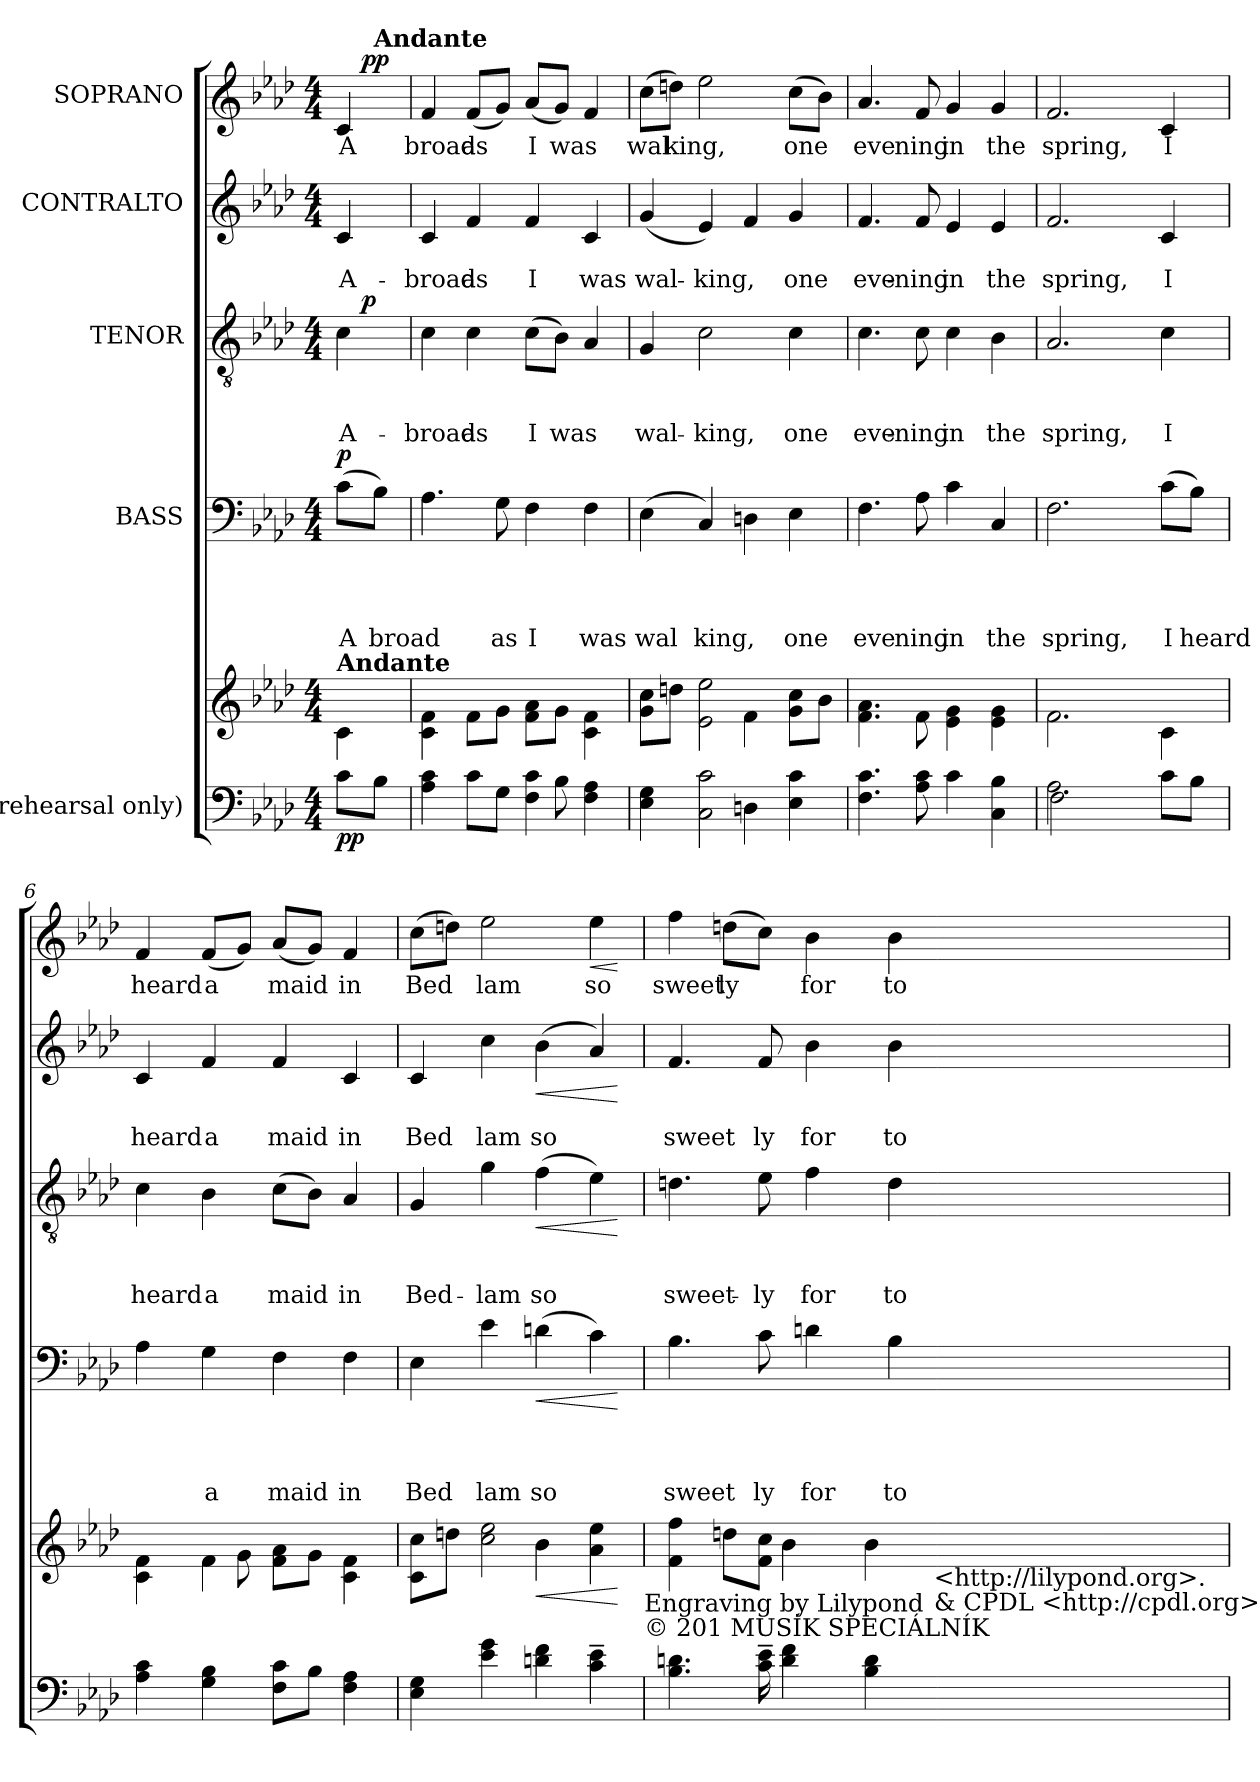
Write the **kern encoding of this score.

**kern	**kern	**dynam	**kern	**text	**text	**text	**text	**dynam	**kern	**text	**text	**text	**dynam	**kern	**text	**text	**dynam	**kern	**text	**dynam
*part5	*part5	*part5	*part4	*part4	*part4	*part4	*part4	*part4	*part3	*part3	*part3	*part3	*part3	*part2	*part2	*part2	*part2	*part1	*part1	*part1
*staff6	*staff5	*staff5/6	*staff4	*staff4	*staff4	*staff4	*staff4	*staff4	*staff3	*staff3	*staff3	*staff3	*staff3	*staff2	*staff2	*staff2	*staff2	*staff1	*staff1	*staff1
*I"(rehearsal only)	*	*	*I"BASS	*	*	*	*	*	*I"TENOR	*	*	*	*	*I"CONTRALTO	*	*	*	*I"SOPRANO	*	*
!!LO:PB:g=z
*clefF4	*clefG2	*	*clefF4	*	*	*	*	*	*clefGv2	*	*	*	*	*clefG2	*	*	*	*clefG2	*	*
*k[b-e-a-d-]	*k[b-e-a-d-]	*	*k[b-e-a-d-]	*	*	*	*	*	*k[b-e-a-d-]	*	*	*	*	*k[b-e-a-d-]	*	*	*	*k[b-e-a-d-]	*	*
*A-:	*A-:	*	*A-:	*	*	*	*	*	*A-:	*	*	*	*	*A-:	*	*	*	*A-:	*	*
*M4/4	*M4/4	*	*M4/4	*	*	*	*	*	*M4/4	*	*	*	*	*M4/4	*	*	*	*M4/4	*	*
=1	=1	=1	=1	=1	=1	=1	=1	=1	=1	=1	=1	=1	=1	=1	=1	=1	=1	=1	=1	=1
!	!LO:TX:a:B:t=Andante	!	!	!	!	!	!	!	!	!	!	!	!	!	!	!	!	!	!	!
!	!	!LO:DY:b=2	!	!	!	!	!LO:LY:b	!	!	!	!	!LO:LY:b	!	!	!	!LO:LY:b	!	!	!LO:LY:b	!
!	!	!LO:DY:n=1:b	!	!	!	!	!	!LO:DY:a	!	!	!	!	!	!	!	!	!	!	!	!
*	*	*	*	*	*	*	*	*	*^	*	*	*	*	*	*	*	*	*^	*	*
*	*	*	*	*	*	*	*	*	*	*	*	*	*	*	*	*	*	*	*	*^	*	*
8c\L	4c\	p p	(>8c\L	.	.	.	A	p	4c\	16.ryy	.	.	A-	.	4c/	.	A-	.	4c/	16.ryy	8ryy	A	.
!	!	!	!	!	!	!	!	!	!	!	!	!	!	!LO:DY:a	!	!	!	!	!	!	!	!	!LO:DY:a
!	!	!	!	!	!	!	!	!	!	!	!	!	!	!	!	!	!	!	!	!	!	!	!LO:DY:n=1:b
.	.	.	.	.	.	.	.	.	.	8ryy	.	.	.	p	.	.	.	.	.	8ryy	.	.	p p
!	!	!	!	!	!	!	!	!	!	!	!	!	!	!	!	!	!	!	!	!	!LO:TX:a:B:t=Andante	!	!
!	!	!	!	!	!	!	!LO:LY:b	!	!	!	!	!	!	!	!	!	!	!	!	!	!	!	!
8B-\J	.	.	8B-\J)	.	.	.	broad	.	.	.	.	.	.	.	.	.	.	.	.	.	8ryy	.	.
.	.	.	.	.	.	.	.	.	.	32ryy	.	.	.	.	.	.	.	.	.	32ryy	.	.	.
=2!	=2!	=2!	=2!	=2!	=2!	=2!	=2!	=2!	=2!	=2!	=2!	=2!	=2!	=2!	=2!	=2!	=2!	=2!	=2!	=2!	=2!	=2!	=2!
*^	*	*	*	*	*	*	*	*	*	*	*	*	*	*	*	*	*	*	*	*	*	*	*
!	!	!	!	!	!	!	!	!	!	!	!	!	!	!LO:LY:b	!	!	!	!LO:LY:b	!	!	!	!	!LO:LY:b	!
*	*	*	*	*	*	*	*	*	*	*v	*v	*	*	*	*	*	*	*	*	*v	*v	*v	*	*
4A-\ 4c\	2ryy	4c\ 4f\	.	4.A-\	.	.	.	.	.	4c\	.	.	-broad	.	4c/	.	-broad	.	4f/	broad	.
!	!	!	!	!	!	!	!	!	!	!	!	!	!LO:LY:b	!	!	!	!LO:LY:b	!	!	!LO:LY:b	!
8c\L	.	8f\L	.	.	.	.	.	.	.	4c\	.	.	as	.	4f/	.	as	.	(<8f/L	as	.
!	!	!	!	!	!	!	!	!LO:LY:b	!	!	!	!	!	!	!	!	!	!	!	!	!
8G\J	.	8g\J	.	8G\	.	.	.	as	.	.	.	.	.	.	.	.	.	.	8g/J)	.	.
!	!	!	!	!	!	!	!	!LO:LY:b	!	!	!	!	!LO:LY:b:rj	!	!	!	!LO:LY:b	!	!	!LO:LY:b:rj	!
4F\ 4c\	8ryy	8f\ 8a-\L	.	4F\	.	.	.	I	.	(>8c\L	.	.	I	.	4f/	.	I	.	(<8a-/L	I	.
!	!	!	!	!	!	!	!	!	!	!	!	!	!LO:LY:b	!	!	!	!	!	!	!LO:LY:b	!
.	8B-\	8g\J	.	.	.	.	.	.	.	8B-\J)	.	.	was	.	.	.	.	.	8g/J)	was	.
!	!	!	!	!	!	!	!	!LO:LY:b	!	!	!	!	!	!	!	!	!LO:LY:b	!	!	!	!
4ryy	4F\ 4A-\	4c\ 4f\	.	4F\	.	.	.	was	.	4A-/	.	.	.	.	4c/	.	was	.	4f/	.	.
=3!	=3!	=3!	=3!	=3!	=3!	=3!	=3!	=3!	=3!	=3!	=3!	=3!	=3!	=3!	=3!	=3!	=3!	=3!	=3!	=3!	=3!
*	*	*^	*	*	*	*	*	*	*	*	*	*	*	*	*	*	*	*	*	*	*
!	!	!	!	!	!	!	!	!	!LO:LY:b	!	!	!	!	!LO:LY:b	!	!	!	!LO:LY:b	!	!	!LO:LY:b	!
4E-\ 4G\	2ryy	8g\ 8cc\L	2ryy	.	(>4E-\	.	.	.	wal	.	4G/	.	.	wal-	.	(<4g/	.	wal-	.	(>8cc\L	wal	.
!	!	!	!	!	!	!	!	!	!	!	!	!	!	!	!	!	!	!	!	!	!LO:LY:b	!
.	.	8ddn\J	.	.	.	.	.	.	.	.	.	.	.	.	.	.	.	.	.	8ddn\J)	king,	.
!	!	!	!	!	!	!	!	!	!LO:LY:b	!	!	!	!	!LO:LY:b	!	!	!	!LO:LY:b	!	!	!	!
2C\ 2c\	.	2e-\ 2ee-\	.	.	4C/)	.	.	.	king,	.	2c\	.	.	-king,	.	4e-/)	.	-king,	.	2ee-\	.	.
.	4Dn\	.	4f\	.	4Dn\	.	.	.	.	.	.	.	.	.	.	4f/	.	.	.	.	.	.
!	!	!	!	!	!	!	!	!	!LO:LY:b	!	!	!	!	!LO:LY:b	!	!	!	!LO:LY:b	!	!	!LO:LY:b	!
4ryy	4E-\ 4c\	4ryy	8g\ 8cc\L	.	4E-\	.	.	.	one	.	4c\	.	.	one	.	4g/	.	one	.	(>8cc\L	one	.
.	.	.	8b-\J	.	.	.	.	.	.	.	.	.	.	.	.	.	.	.	.	8b-\J)	.	.
*v	*v	*	*	*	*	*	*	*	*	*	*	*	*	*	*	*	*	*	*	*	*	*
=4!	=4!	=4!	=4!	=4!	=4!	=4!	=4!	=4!	=4!	=4!	=4!	=4!	=4!	=4!	=4!	=4!	=4!	=4!	=4!	=4!	=4!
!	!	!	!	!	!	!	!	!LO:LY:b	!	!	!	!	!LO:LY:b	!	!	!	!LO:LY:b	!	!	!LO:LY:b	!
*	*v	*v	*	*	*	*	*	*	*	*	*	*	*	*	*	*	*	*	*	*	*
4.F\ 4.c\	4.f\ 4.a-\	.	4.F\	.	.	.	eve	.	4.c\	.	.	eve-	.	4.f/	.	eve-	.	4.a-/	eve	.
!	!	!	!	!	!	!	!LO:LY:b	!	!	!	!	!LO:LY:b	!	!	!	!LO:LY:b	!	!	!LO:LY:b	!
8A-\ 8c\	8f\	.	8A-\	.	.	.	ning	.	8c\	.	.	-ning	.	8f/	.	-ning	.	8f/	ning	.
!	!	!	!	!	!	!	!LO:LY:b	!	!	!	!	!LO:LY:b	!	!	!	!LO:LY:b	!	!	!LO:LY:b	!
4c\	4e-\ 4g\	.	4c\	.	.	.	in	.	4c\	.	.	in	.	4e-/	.	in	.	4g/	in	.
!	!	!	!	!	!	!	!LO:LY:b	!	!	!	!	!LO:LY:b	!	!	!	!LO:LY:b	!	!	!LO:LY:b	!
4C\ 4B-\	4e-\ 4g\	.	4C/	.	.	.	the	.	4B-\	.	.	the	.	4e-/	.	the	.	4g/	the	.
=5!	=5!	=5!	=5!	=5!	=5!	=5!	=5!	=5!	=5!	=5!	=5!	=5!	=5!	=5!	=5!	=5!	=5!	=5!	=5!	=5!
*^	*	*	*	*	*	*	*	*	*	*	*	*	*	*	*	*	*	*	*	*
!	!	!	!	!	!	!	!	!LO:LY:b	!	!	!	!	!LO:LY:b	!	!	!	!LO:LY:b	!	!	!LO:LY:b	!
2.A-\	2F\	2.f\	.	2.F\	.	.	.	spring,	.	2.A-/	.	.	spring,	.	2.f/	.	spring,	.	2.f/	spring,	.
.	2ryy	.	.	.	.	.	.	.	.	.	.	.	.	.	.	.	.	.	.	.	.
!	!	!	!	!	!	!	!	!LO:LY:b:rj	!	!	!	!	!LO:LY:b	!	!	!	!LO:LY:b	!	!	!LO:LY:b	!
8c\L	.	4c\	.	(>8c\L	.	.	.	I	.	4c\	.	.	I	.	4c/	.	I	.	4c/	I	.
!	!	!	!	!	!	!	!	!LO:LY:b	!	!	!	!	!	!	!	!	!	!	!	!	!
8B-\J	.	.	.	8B-\J)	.	.	.	heard	.	.	.	.	.	.	.	.	.	.	.	.	.
*v	*v	*	*	*	*	*	*	*	*	*	*	*	*	*	*	*	*	*	*	*	*
=6!	=6!	=6!	=6!	=6!	=6!	=6!	=6!	=6!	=6!	=6!	=6!	=6!	=6!	=6!	=6!	=6!	=6!	=6!	=6!	=6!
*	*^	*	*	*	*	*	*	*	*	*	*	*	*	*	*	*	*	*	*	*
!	!	!	!	!	!	!	!	!	!	!	!	!	!LO:LY:b	!	!	!	!LO:LY:b	!	!	!LO:LY:b	!
4A-\ 4c\	4c\ 4f\	4.ryy	.	4A-\	.	.	.	.	.	4c\	.	.	heard	.	4c/	.	heard	.	4f/	heard	.
!	!	!	!	!	!	!	!	!LO:LY:b	!	!	!	!	!LO:LY:b	!	!	!	!LO:LY:b	!	!	!LO:LY:b	!
4G\ 4B-\	4f\	.	.	4G\	.	.	.	a	.	4B-\	.	.	a	.	4f/	.	a	.	(<8f/L	a	.
.	.	8g\	.	.	.	.	.	.	.	.	.	.	.	.	.	.	.	.	8g/J)	.	.
!	!	!	!	!	!	!	!	!LO:LY:b	!	!	!	!	!LO:LY:b	!	!	!	!LO:LY:b	!	!	!LO:LY:b	!
8F\ 8c\L	2ryy	8f\ 8a-\L	.	4F\	.	.	.	maid	.	(>8c\L	.	.	maid	.	4f/	.	maid	.	(<8a-/L	maid	.
8B-\J	.	8g\J	.	.	.	.	.	.	.	8B-\J)	.	.	.	.	.	.	.	.	8g/J)	.	.
!	!	!	!	!	!	!	!	!LO:LY:b	!	!	!	!	!LO:LY:b	!	!	!	!LO:LY:b	!	!	!LO:LY:b	!
4F\ 4A-\	.	4c\ 4f\	.	4F\	.	.	.	in	.	4A-/	.	.	in	.	4c/	.	in	.	4f/	in	.
!!LO:PB:g=z
=7!	=7!	=7!	=7!	=7!	=7!	=7!	=7!	=7!	=7!	=7!	=7!	=7!	=7!	=7!	=7!	=7!	=7!	=7!	=7!	=7!	=7!
*^	*	*	*	*	*	*	*	*	*	*	*	*	*	*	*	*	*	*	*	*	*
*	*^	*	*	*	*	*	*	*	*	*	*	*	*	*	*	*	*	*	*	*	*	*
!	!	!	!	!	!	!	!	!	!	!LO:LY:b	!	!	!	!	!LO:LY:b	!	!	!	!LO:LY:b	!	!	!LO:LY:b	!
4E-\ 4G\	4ryy	2.ryy	8c\ 8cc\L	4ryy	.	4E-\	.	.	.	Bed	.	4G/	.	.	Bed-	.	4c/	.	Bed	.	(>8cc\L	Bed	.
.	.	.	8ddn\J	.	.	.	.	.	.	.	.	.	.	.	.	.	.	.	.	.	8ddn\J)	.	.
!	!	!	!	!	!	!	!	!	!	!LO:LY:b	!	!	!	!	!LO:LY:b	!	!	!	!LO:LY:b	!	!	!LO:LY:b	!
4ryy	4e-\ 4g\	.	4ryy	2cc\ 2ee-\	.	4e-\	.	.	.	lam	.	4g\	.	.	-lam	.	4cc\	.	lam	.	2ee-\	lam	.
!	!	!	!	!	!LO:HP:b	!	!	!	!	!LO:LY:b	!LO:HP:b	!	!	!	!LO:LY:b	!LO:HP:b	!	!	!LO:LY:b	!LO:HP:b	!	!	!
2ryy	4dn\ 4f\	.	4b-\	.	<	(>4dn\	.	.	.	so	<	(>4f\	.	.	so	<	(>4b-\	.	so	<	.	.	.
!	!	!	!	!	!	!	!	!	!	!	!	!	!	!	!	!	!	!	!	!	!	!LO:LY:b	!LO:HP:b
.	4ryy	4c\~> 4e-\~>	4ryy	4a-\ 4ee-\	.	4c\)	.	.	.	.	.	4e-\)	.	.	.	.	4a-/)	.	.	.	4ee-\	so	<
*v	*v	*v	*	*	*	*	*	*	*	*	*	*	*	*	*	*	*	*	*	*	*	*	*
*	*v	*v	*	*	*	*	*	*	*	*	*	*	*	*	*	*	*	*	*	*	*
.	.	[	.	.	.	.	.	[	.	.	.	.	[	.	.	.	[	.	.	[
!	!LO:TX:b:t=Engraving by Lilypond	!	!	!	!	!	!	!	!	!	!	!	!	!	!	!	!	!	!	!
!	!LO:TX:b:t=© 201 MUSÍK SPECIÁLNÍK	!	!	!	!	!	!	!	!	!	!	!	!	!	!	!	!	!	!	!
=8!	=8!	=8!	=8!	=8!	=8!	=8!	=8!	=8!	=8!	=8!	=8!	=8!	=8!	=8!	=8!	=8!	=8!	=8!	=8!	=8!
*	*^	*	*	*	*	*	*	*	*	*	*	*	*	*	*	*	*	*	*	*
*	*	*^	*	*	*	*	*	*	*	*	*	*	*	*	*	*	*	*	*	*	*
!	!	!	!	!	!	!	!	!	!LO:LY:b	!	!	!	!	!LO:LY:b	!	!	!	!LO:LY:b	!	!	!LO:LY:b	!
4.B-\ 4.dn\	4f\ 4ff\	4..ryy	2ryy	.	4.B-\	.	.	.	sweet	.	4.dn\	.	.	sweet-	.	4.f/	.	sweet	.	4ff\	sweet	.
!	!	!	!	!	!	!	!	!	!	!	!	!	!	!	!	!	!	!	!	!	!LO:LY:b	!
.	8ddn\L	.	.	.	.	.	.	.	.	.	.	.	.	.	.	.	.	.	.	(>8ddn\L	ly	.
!	!	!	!	!	!	!	!	!	!LO:LY:b	!	!	!	!	!LO:LY:b	!	!	!	!LO:LY:b	!	!	!	!
16c\~> 16e-\~>	8f\ 8cc\J	.	.	.	8c\	.	.	.	ly	.	8e-\	.	.	-ly	.	8f/	.	ly	.	8cc\J)	.	.
4d\ 4f\	.	4b-\	.	.	.	.	.	.	.	.	.	.	.	.	.	.	.	.	.	.	.	.
!	!	!	!	!	!	!	!	!	!LO:LY:b	!	!	!	!	!LO:LY:b	!	!	!	!LO:LY:b	!	!	!LO:LY:b	!
.	16ryy	.	8.ryy	.	4dn\	.	.	.	for	.	4f\	.	.	for	.	4b-\	.	for	.	4b-\	for	.
.	4..ryy	.	.	.	.	.	.	.	.	.	.	.	.	.	.	.	.	.	.	.	.	.
4B-\ 4d\	.	4ryy	4b-\	.	.	.	.	.	.	.	.	.	.	.	.	.	.	.	.	.	.	.
!	!	!	!	!	!	!	!	!	!LO:LY:b	!	!	!	!	!LO:LY:b	!	!	!	!LO:LY:b	!	!	!LO:LY:b	!
.	.	.	.	.	4B-\	.	.	.	to	.	4d\	.	.	to	.	4b-\	.	to	.	4b-\	to	.
!	!	!LO:TX:b:t=<http&colon;//lilypond.org>.	!	!	!	!	!	!	!	!	!	!	!	!	!	!	!	!	!	!	!	!
!	!	!LO:TX:b:t=& CPDL <http&colon;//cpdl.org>.	!	!	!	!	!	!	!	!	!	!	!	!	!	!	!	!	!	!	!	!
16ryy	.	16ryy	16ryy	.	.	.	.	.	.	.	.	.	.	.	.	.	.	.	.	.	.	.
*	*v	*v	*v	*	*	*	*	*	*	*	*	*	*	*	*	*	*	*	*	*	*	*
=!	=!	=!	=!	=!	=!	=!	=!	=!	=!	=!	=!	=!	=!	=!	=!	=!	=!	=!	=!	=!
*-	*-	*-	*-	*-	*-	*-	*-	*-	*-	*-	*-	*-	*-	*-	*-	*-	*-	*-	*-	*-
